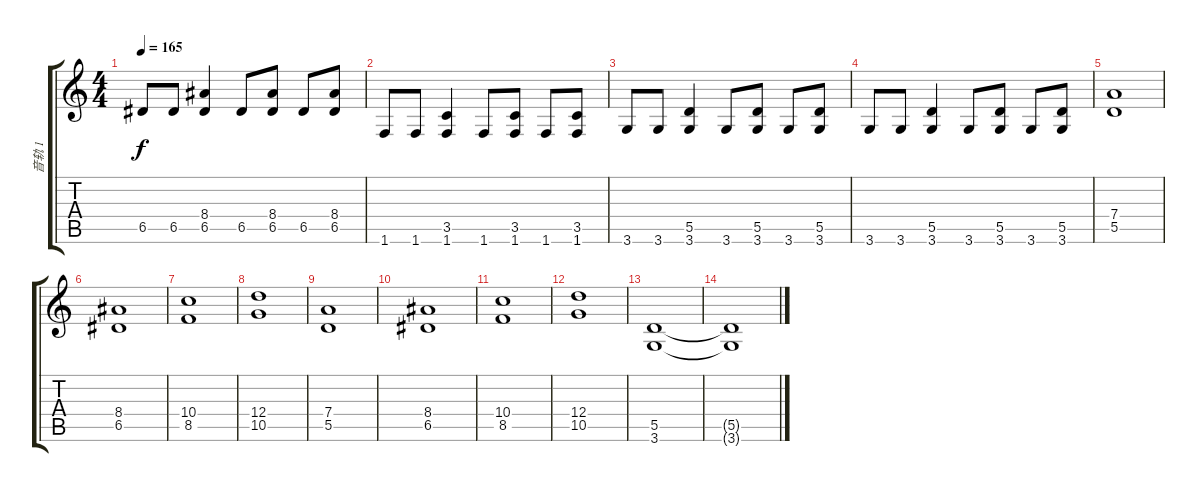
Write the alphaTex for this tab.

\track ("音轨 1" "音轨 1") {instrument distortionguitar}
\staff {score tabs}
\tuning (E4 B3 G3 D3 A2 E2) {hide}
\ts (4 4)
\tempo 165
\clef g2
\ks c
6.5.8{dy f} 6.5.8 (8.4 6.5).4 6.5.8 (8.4 6.5).8 6.5.8 (8.4 6.5).8 |
1.6.8 1.6.8 (3.5 1.6).4 1.6.8 (3.5 1.6).8 1.6.8 (3.5 1.6).8 |
3.6.8 3.6.8 (5.5 3.6).4 3.6.8 (5.5 3.6).8 3.6.8 (5.5 3.6).8 |
3.6.8 3.6.8 (5.5 3.6).4 3.6.8 (5.5 3.6).8 3.6.8 (5.5 3.6).8 |
(7.4 5.5).1 |
(8.4 6.5).1 |
(10.4 8.5).1 |
(12.4 10.5).1 |
(7.4 5.5).1 |
(8.4 6.5).1 |
(10.4 8.5).1 |
(12.4 10.5).1 |
(5.5 3.6).1 |
(5.5{t} 3.6{t}).1
